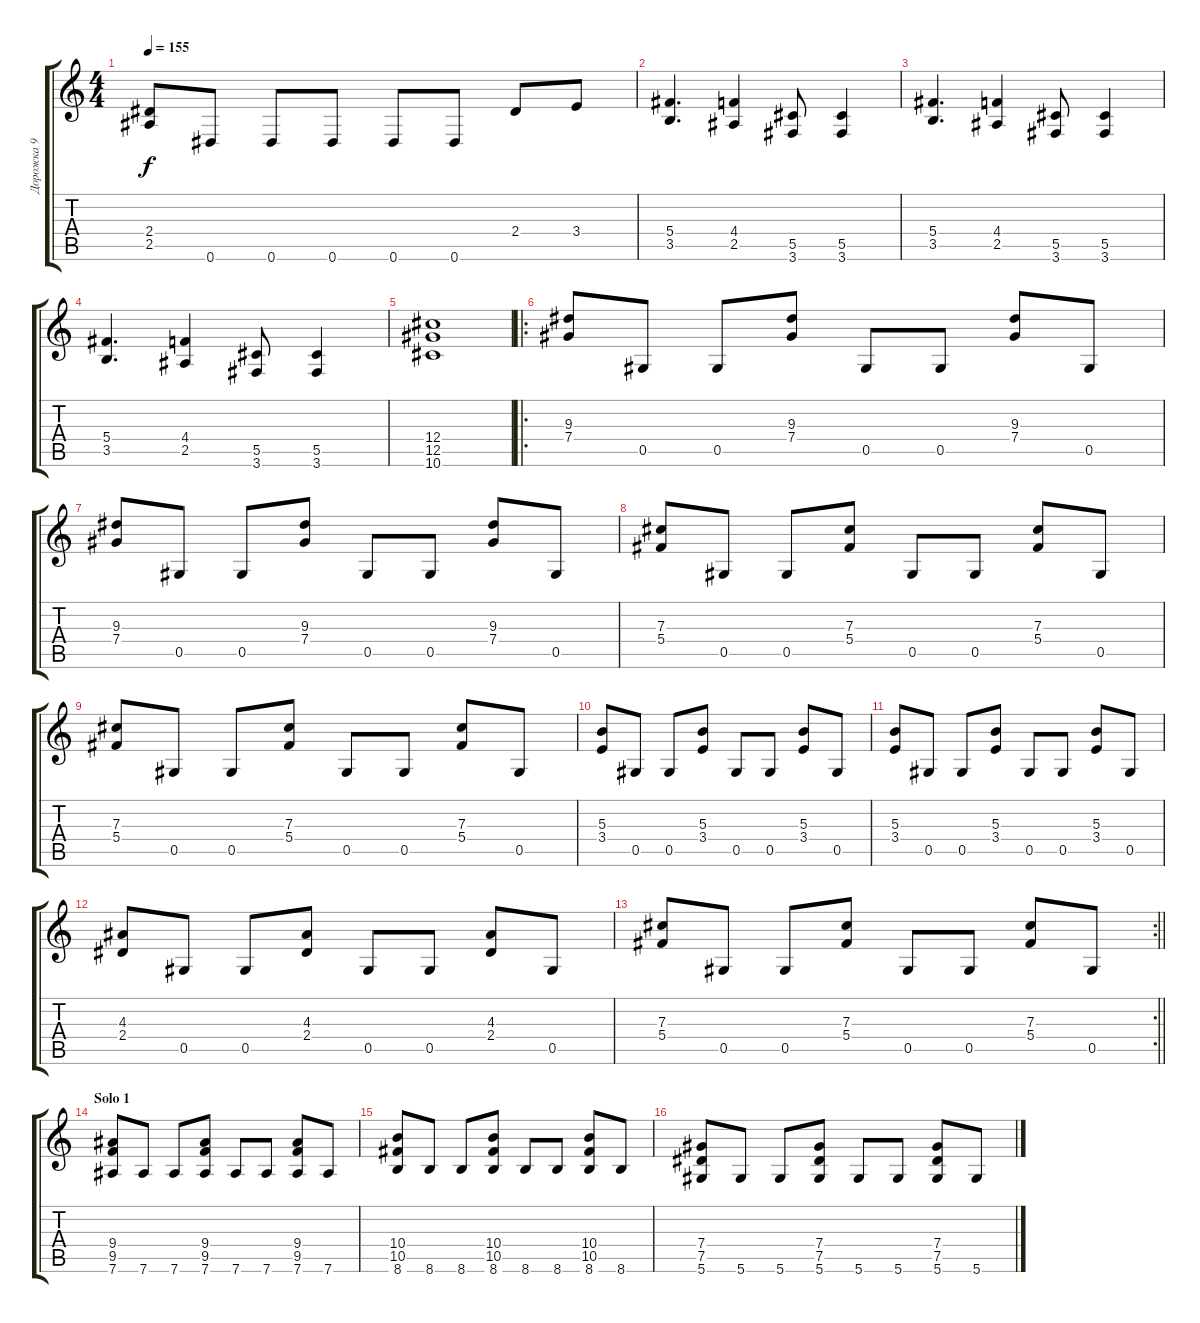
\track ("Дорожка 9" "Дорожка 9") {instrument distortionguitar}
\staff {score tabs}
\tuning (Eb4 Bb3 Gb3 Db3 Ab2 Eb2) {hide}
\ts (4 4)
\tempo 155
\clef g2
\ks c
(2.4 2.5).8{dy f} 0.6.8 0.6.8 0.6.8 0.6.8 0.6.8 2.4.8 3.4.8 |
(5.4 3.5).4{d} (4.4 2.5).4 (5.5 3.6).8 (5.5 3.6).4 |
(5.4 3.5).4{d} (4.4 2.5).4 (5.5 3.6).8 (5.5 3.6).4 |
(5.4 3.5).4{d} (4.4 2.5).4 (5.5 3.6).8 (5.5 3.6).4 |
(12.4 12.5 10.6).1 |
\ro
(9.3 7.4).8 0.5.8 0.5.8 (9.3 7.4).8 0.5.8 0.5.8 (9.3 7.4).8 0.5.8 |
(9.3 7.4).8 0.5.8 0.5.8 (9.3 7.4).8 0.5.8 0.5.8 (9.3 7.4).8 0.5.8 |
(7.3 5.4).8 0.5.8 0.5.8 (7.3 5.4).8 0.5.8 0.5.8 (7.3 5.4).8 0.5.8 |
(7.3 5.4).8 0.5.8 0.5.8 (7.3 5.4).8 0.5.8 0.5.8 (7.3 5.4).8 0.5.8 |
(5.3 3.4).8 0.5.8 0.5.8 (5.3 3.4).8 0.5.8 0.5.8 (5.3 3.4).8 0.5.8 |
(5.3 3.4).8 0.5.8 0.5.8 (5.3 3.4).8 0.5.8 0.5.8 (5.3 3.4).8 0.5.8 |
(4.3 2.4).8 0.5.8 0.5.8 (4.3 2.4).8 0.5.8 0.5.8 (4.3 2.4).8 0.5.8 |
\rc 2
\barLineRight lightlight
(7.3 5.4).8 0.5.8 0.5.8 (7.3 5.4).8 0.5.8 0.5.8 (7.3 5.4).8 0.5.8 |
\section ("" "Solo 1")
(9.4 9.5 7.6).8 7.6.8 7.6.8 (9.4 9.5 7.6).8 7.6.8 7.6.8 (9.4 9.5 7.6).8 7.6.8 |
(10.4 10.5 8.6).8 8.6.8 8.6.8 (10.4 10.5 8.6).8 8.6.8 8.6.8 (10.4 10.5 8.6).8 8.6.8 |
(7.4 7.5 5.6).8 5.6.8 5.6.8 (7.4 7.5 5.6).8 5.6.8 5.6.8 (7.4 7.5 5.6).8 5.6.8
